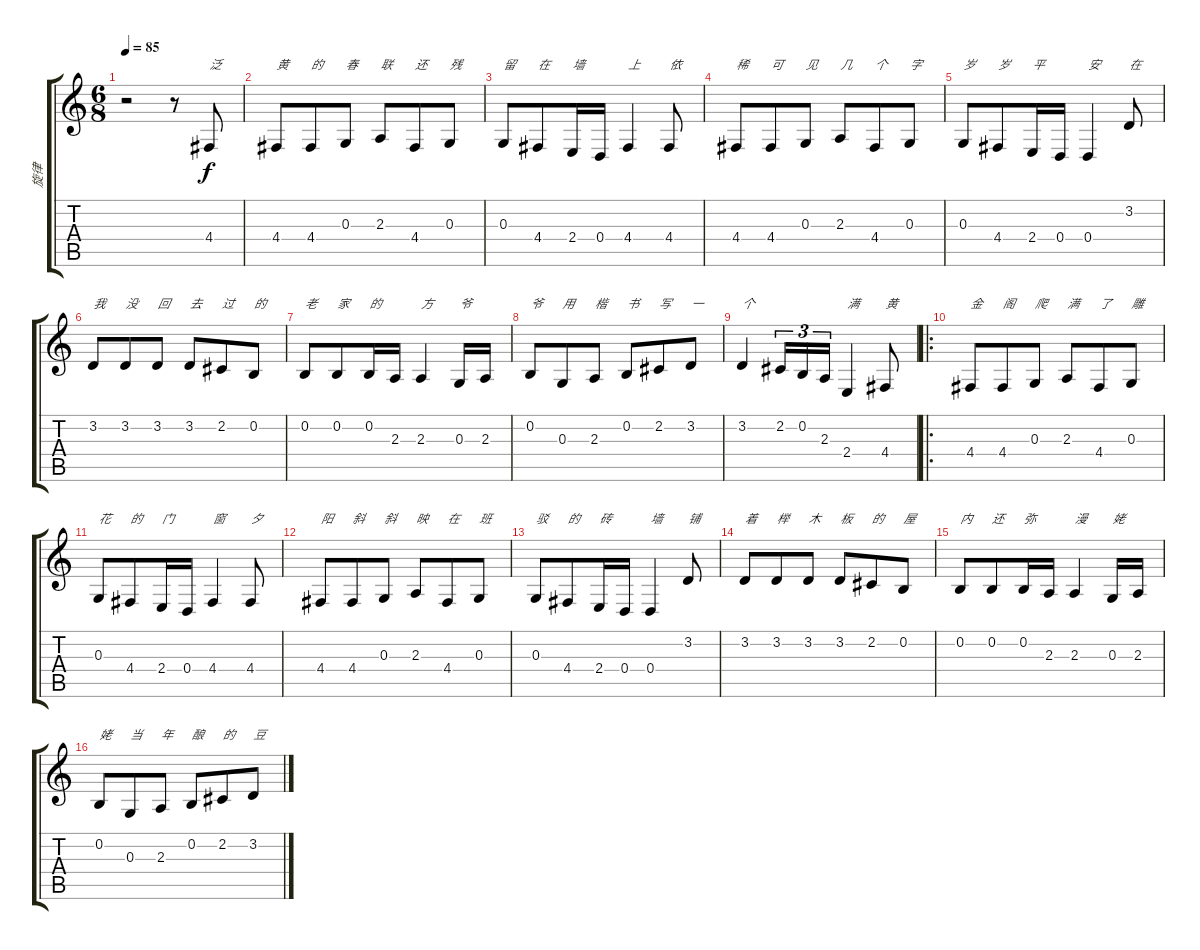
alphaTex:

\track ("旋律" "旋律") {instrument sopranosax}
\staff {score tabs}
\tuning (E4 B3 G3 D3 A2 E2) {hide}
\ts (6 8)
\tempo 85
\clef g2
\ks c
r.2{dy f instrument sopranosax} r.8 4.4.8{txt "泛"} |
4.4.8{txt "黄"} 4.4.8{txt "的"} 0.3.8{txt "春"} 2.3.8{txt "联"} 4.4.8{txt "还"} 0.3.8{txt "残"} |
0.3.8{txt "留"} 4.4.8{txt "在"} 2.4.16{txt "墙"} 0.4.16 4.4.4{txt "上"} 4.4.8{txt "依"} |
4.4.8{txt "稀"} 4.4.8{txt "可"} 0.3.8{txt "见"} 2.3.8{txt "几"} 4.4.8{txt "个"} 0.3.8{txt "字"} |
0.3.8{txt "岁"} 4.4.8{txt "岁"} 2.4.16{txt "平"} 0.4.16 0.4.4{txt "安"} 3.2.8{txt "在"} |
3.2.8{txt "我"} 3.2.8{txt "没"} 3.2.8{txt "回"} 3.2.8{txt "去"} 2.2.8{txt "过"} 0.2.8{txt "的"} |
0.2.8{txt "老"} 0.2.8{txt "家"} 0.2.16{txt "的"} 2.3.16 2.3.4{txt "方"} 0.3.16{txt "爷"} 2.3.16 |
0.2.8{txt "爷"} 0.3.8{txt "用"} 2.3.8{txt "楷"} 0.2.8{txt "书"} 2.2.8{txt "写"} 3.2.8{txt "一"} |
3.2.4{txt "个"} 2.2.16{tu (3 2)} 0.2.16{tu (3 2)} 2.3.16{tu (3 2)} 2.4.4{txt "满"} 4.4.8{txt "黄"} |
\ro
4.4.8{txt "金"} 4.4.8{txt "阁"} 0.3.8{txt "爬"} 2.3.8{txt "满"} 4.4.8{txt "了"} 0.3.8{txt "雕"} |
0.3.8{txt "花"} 4.4.8{txt "的"} 2.4.16{txt "门"} 0.4.16 4.4.4{txt "窗"} 4.4.8{txt "夕"} |
4.4.8{txt "阳"} 4.4.8{txt "斜"} 0.3.8{txt "斜"} 2.3.8{txt "映"} 4.4.8{txt "在"} 0.3.8{txt "班"} |
0.3.8{txt "驳"} 4.4.8{txt "的"} 2.4.16{txt "砖"} 0.4.16 0.4.4{txt "墙"} 3.2.8{txt "铺"} |
3.2.8{txt "着"} 3.2.8{txt "榉"} 3.2.8{txt "木"} 3.2.8{txt "板"} 2.2.8{txt "的"} 0.2.8{txt "屋"} |
0.2.8{txt "内"} 0.2.8{txt "还"} 0.2.16{txt "弥"} 2.3.16 2.3.4{txt "漫"} 0.3.16{txt "姥"} 2.3.16 |
0.2.8{txt "姥"} 0.3.8{txt "当"} 2.3.8{txt "年"} 0.2.8{txt "酿"} 2.2.8{txt "的"} 3.2.8{txt "豆"}
